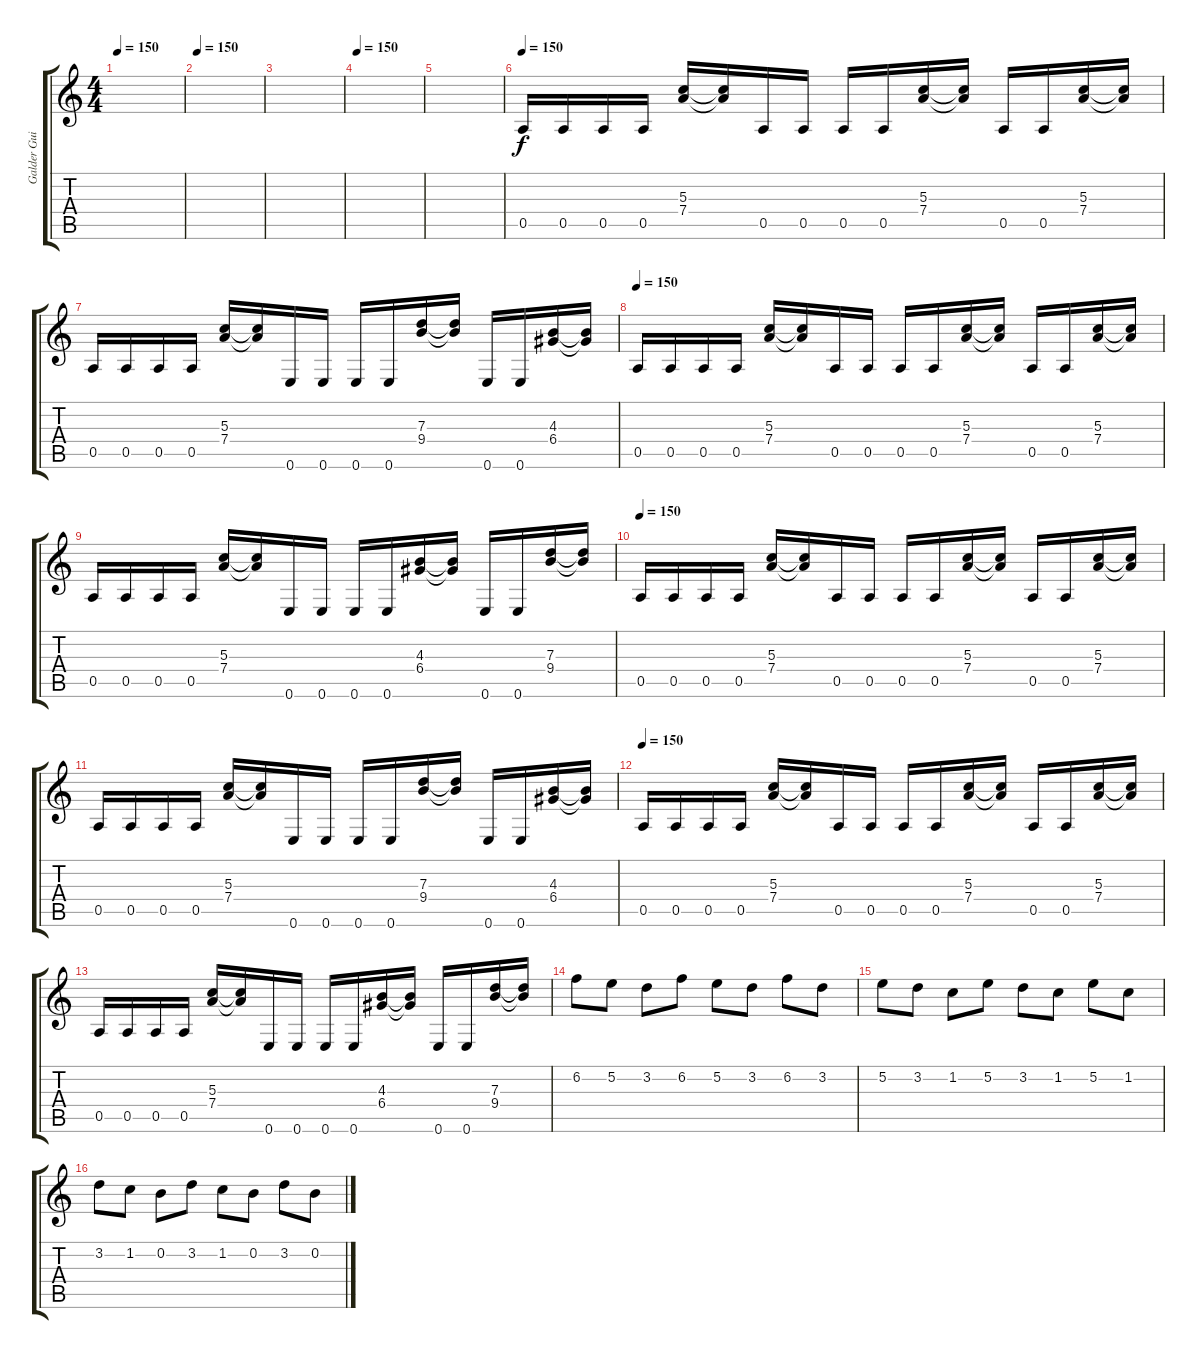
\track ("Galder Guitar 2" "Galder Gui") {instrument distortionguitar}
\staff {score tabs}
\tuning (E4 B3 G3 D3 A2 E2) {hide}
\ts (4 4)
\tempo 150
\clef g2
\ks c
|
\tempo 150
|
|
\tempo 150
|
|
\tempo 150
0.5.16 0.5.16 0.5.16 0.5.16 (5.3 7.4).16 (5.3{t} 7.4{t}).16 0.5.16 0.5.16 0.5.16 0.5.16 (5.3 7.4).16 (5.3{t} 7.4{t}).16 0.5.16 0.5.16 (5.3 7.4).16 (5.3{t} 7.4{t}).16 |
0.5.16 0.5.16 0.5.16 0.5.16 (5.3 7.4).16 (5.3{t} 7.4{t}).16 0.6.16 0.6.16 0.6.16 0.6.16 (7.3 9.4).16 (7.3{t} 9.4{t}).16 0.6.16 0.6.16 (4.3 6.4).16 (4.3{t} 6.4{t}).16 |
\tempo 150
0.5.16 0.5.16 0.5.16 0.5.16 (5.3 7.4).16 (5.3{t} 7.4{t}).16 0.5.16 0.5.16 0.5.16 0.5.16 (5.3 7.4).16 (5.3{t} 7.4{t}).16 0.5.16 0.5.16 (5.3 7.4).16 (5.3{t} 7.4{t}).16 |
0.5.16 0.5.16 0.5.16 0.5.16 (5.3 7.4).16 (5.3{t} 7.4{t}).16 0.6.16 0.6.16 0.6.16 0.6.16 (4.3 6.4).16 (4.3{t} 6.4{t}).16 0.6.16 0.6.16 (7.3 9.4).16 (7.3{t} 9.4{t}).16 |
\tempo 150
0.5.16 0.5.16 0.5.16 0.5.16 (5.3 7.4).16 (5.3{t} 7.4{t}).16 0.5.16 0.5.16 0.5.16 0.5.16 (5.3 7.4).16 (5.3{t} 7.4{t}).16 0.5.16 0.5.16 (5.3 7.4).16 (5.3{t} 7.4{t}).16 |
0.5.16 0.5.16 0.5.16 0.5.16 (5.3 7.4).16 (5.3{t} 7.4{t}).16 0.6.16 0.6.16 0.6.16 0.6.16 (7.3 9.4).16 (7.3{t} 9.4{t}).16 0.6.16 0.6.16 (4.3 6.4).16 (4.3{t} 6.4{t}).16 |
\tempo 150
0.5.16 0.5.16 0.5.16 0.5.16 (5.3 7.4).16 (5.3{t} 7.4{t}).16 0.5.16 0.5.16 0.5.16 0.5.16 (5.3 7.4).16 (5.3{t} 7.4{t}).16 0.5.16 0.5.16 (5.3 7.4).16 (5.3{t} 7.4{t}).16 |
0.5.16 0.5.16 0.5.16 0.5.16 (5.3 7.4).16 (5.3{t} 7.4{t}).16 0.6.16 0.6.16 0.6.16 0.6.16 (4.3 6.4).16 (4.3{t} 6.4{t}).16 0.6.16 0.6.16 (7.3 9.4).16 (7.3{t} 9.4{t}).16 |
6.2.8 5.2.8 3.2.8 6.2.8 5.2.8 3.2.8 6.2.8 3.2.8 |
5.2.8 3.2.8 1.2.8 5.2.8 3.2.8 1.2.8 5.2.8 1.2.8 |
3.2.8 1.2.8 0.2.8 3.2.8 1.2.8 0.2.8 3.2.8 0.2.8
